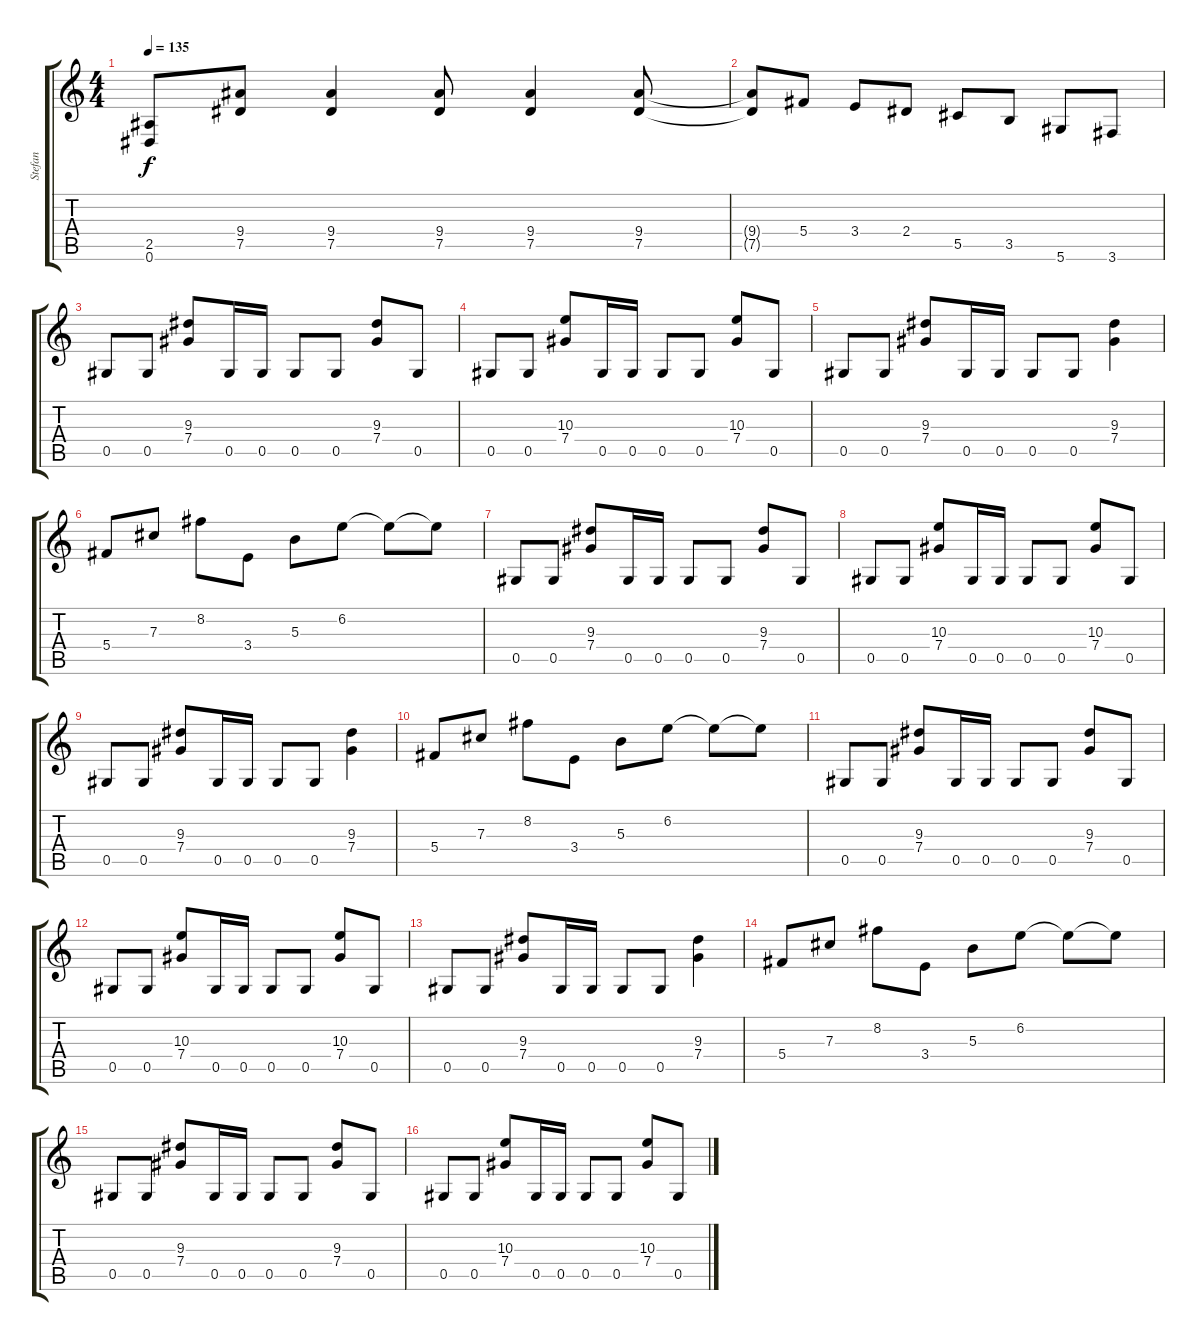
\track ("Stefan" "Stefan") {instrument distortionguitar}
\staff {score tabs}
\tuning (Eb4 Bb3 Gb3 Db3 Ab2 Eb2) {hide}
\ts (4 4)
\tempo 135
\clef g2
\ks c
(2.5 0.6).8{dy f} (9.4 7.5).8 (9.4 7.5).4 (9.4 7.5).8 (9.4 7.5).4 (9.4 7.5).8 |
(9.4{t} 7.5{t}).8 5.4.8 3.4.8 2.4.8 5.5.8 3.5.8 5.6.8 3.6.8 |
0.5.8 0.5.8 (9.3 7.4).8 0.5.16 0.5.16 0.5.8 0.5.8 (9.3 7.4).8 0.5.8 |
0.5.8 0.5.8 (10.3 7.4).8 0.5.16 0.5.16 0.5.8 0.5.8 (10.3 7.4).8 0.5.8 |
0.5.8 0.5.8 (9.3 7.4).8 0.5.16 0.5.16 0.5.8 0.5.8 (9.3 7.4).4 |
5.4.8 7.3.8 8.2.8 3.4.8 5.3.8 6.2.8 6.2{t}.8 6.2{t}.8 |
0.5.8 0.5.8 (9.3 7.4).8 0.5.16 0.5.16 0.5.8 0.5.8 (9.3 7.4).8 0.5.8 |
0.5.8 0.5.8 (10.3 7.4).8 0.5.16 0.5.16 0.5.8 0.5.8 (10.3 7.4).8 0.5.8 |
0.5.8 0.5.8 (9.3 7.4).8 0.5.16 0.5.16 0.5.8 0.5.8 (9.3 7.4).4 |
5.4.8 7.3.8 8.2.8 3.4.8 5.3.8 6.2.8 6.2{t}.8 6.2{t}.8 |
0.5.8 0.5.8 (9.3 7.4).8 0.5.16 0.5.16 0.5.8 0.5.8 (9.3 7.4).8 0.5.8 |
0.5.8 0.5.8 (10.3 7.4).8 0.5.16 0.5.16 0.5.8 0.5.8 (10.3 7.4).8 0.5.8 |
0.5.8 0.5.8 (9.3 7.4).8 0.5.16 0.5.16 0.5.8 0.5.8 (9.3 7.4).4 |
5.4.8 7.3.8 8.2.8 3.4.8 5.3.8 6.2.8 6.2{t}.8 6.2{t}.8 |
0.5.8 0.5.8 (9.3 7.4).8 0.5.16 0.5.16 0.5.8 0.5.8 (9.3 7.4).8 0.5.8 |
0.5.8 0.5.8 (10.3 7.4).8 0.5.16 0.5.16 0.5.8 0.5.8 (10.3 7.4).8 0.5.8
